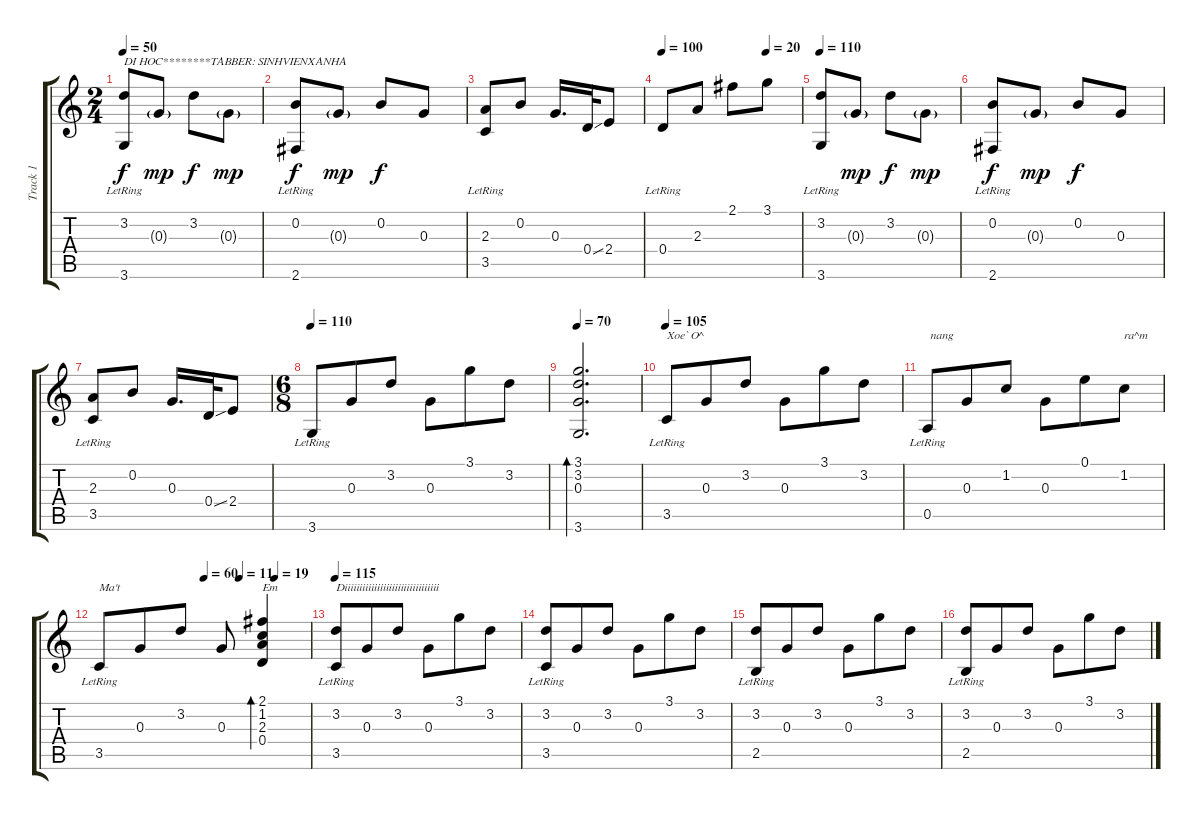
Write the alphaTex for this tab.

\track ("Track 1" "Track 1") {instrument acousticguitarsteel}
\staff {score tabs}
\tuning (E4 B3 G3 D3 A2 E2) {hide}
\ts (2 4)
\tempo 50
\tempo 110
\tempo 50
\clef g2
\ks c
(3.2 3.6{lr}).8{txt "DI HOC********TABBER: SINHVIENXANHA" dy f instrument acousticguitarsteel} 0.3{g}.8{dy mp} 3.2.8{dy f} 0.3{g}.8{dy mp} |
(0.2 2.6{lr}).8{dy f} 0.3{g}.8{dy mp} 0.2.8{dy f} 0.3.8 |
(2.3 3.5{lr}).8 0.2.8 0.3.16{d} 0.4{ss}.32 2.4.8 |
\tempo 100
\tempo (20 0.75)
0.4{lr}.8 2.3.8 2.1.8 3.1.8 |
\tempo 110
(3.2 3.6{lr}).8 0.3{g}.8{dy mp} 3.2.8{dy f} 0.3{g}.8{dy mp} |
(0.2 2.6{lr}).8{dy f} 0.3{g}.8{dy mp} 0.2.8{dy f} 0.3.8 |
(2.3 3.5{lr}).8 0.2.8 0.3.16{d} 0.4{ss}.32 2.4.8 |
\ts (6 8)
\tempo 110
3.6{lr}.8 0.3.8 3.2.8 0.3.8 3.1.8 3.2.8 |
\tempo 70
(3.1 3.2 0.3 3.6).2{d bd 240} |
\tempo 105
3.5{lr}.8{txt "Xoe` O^"} 0.3.8 3.2.8 0.3.8 3.1.8 3.2.8 |
0.5{lr}.8{txt " nang"} 0.3.8 1.2.8 0.3.8 0.1.8 1.2.8{txt "ra^m"} |
\tempo (60 0.5)
\tempo (14 0.6666666666666666)
\tempo (11 0.6666666666666666)
\tempo (19 0.8333333333333334)
3.5{lr}.8{txt "Ma't"} 0.3.8 3.2.8 0.3.8 (2.1 1.2 2.3 0.4).4{bd 120 txt "Em"} |
\tempo 115
(3.2 3.5{lr}).8{txt "Diiiiiiiiiiiiiiiiiiiiiiiiiiiiiiii"} 0.3.8 3.2.8 0.3.8 3.1.8 3.2.8 |
(3.2 3.5{lr}).8 0.3.8 3.2.8 0.3.8 3.1.8 3.2.8 |
(3.2 2.5{lr}).8 0.3.8 3.2.8 0.3.8 3.1.8 3.2.8 |
(3.2 2.5{lr}).8 0.3.8 3.2.8 0.3.8 3.1.8 3.2.8
